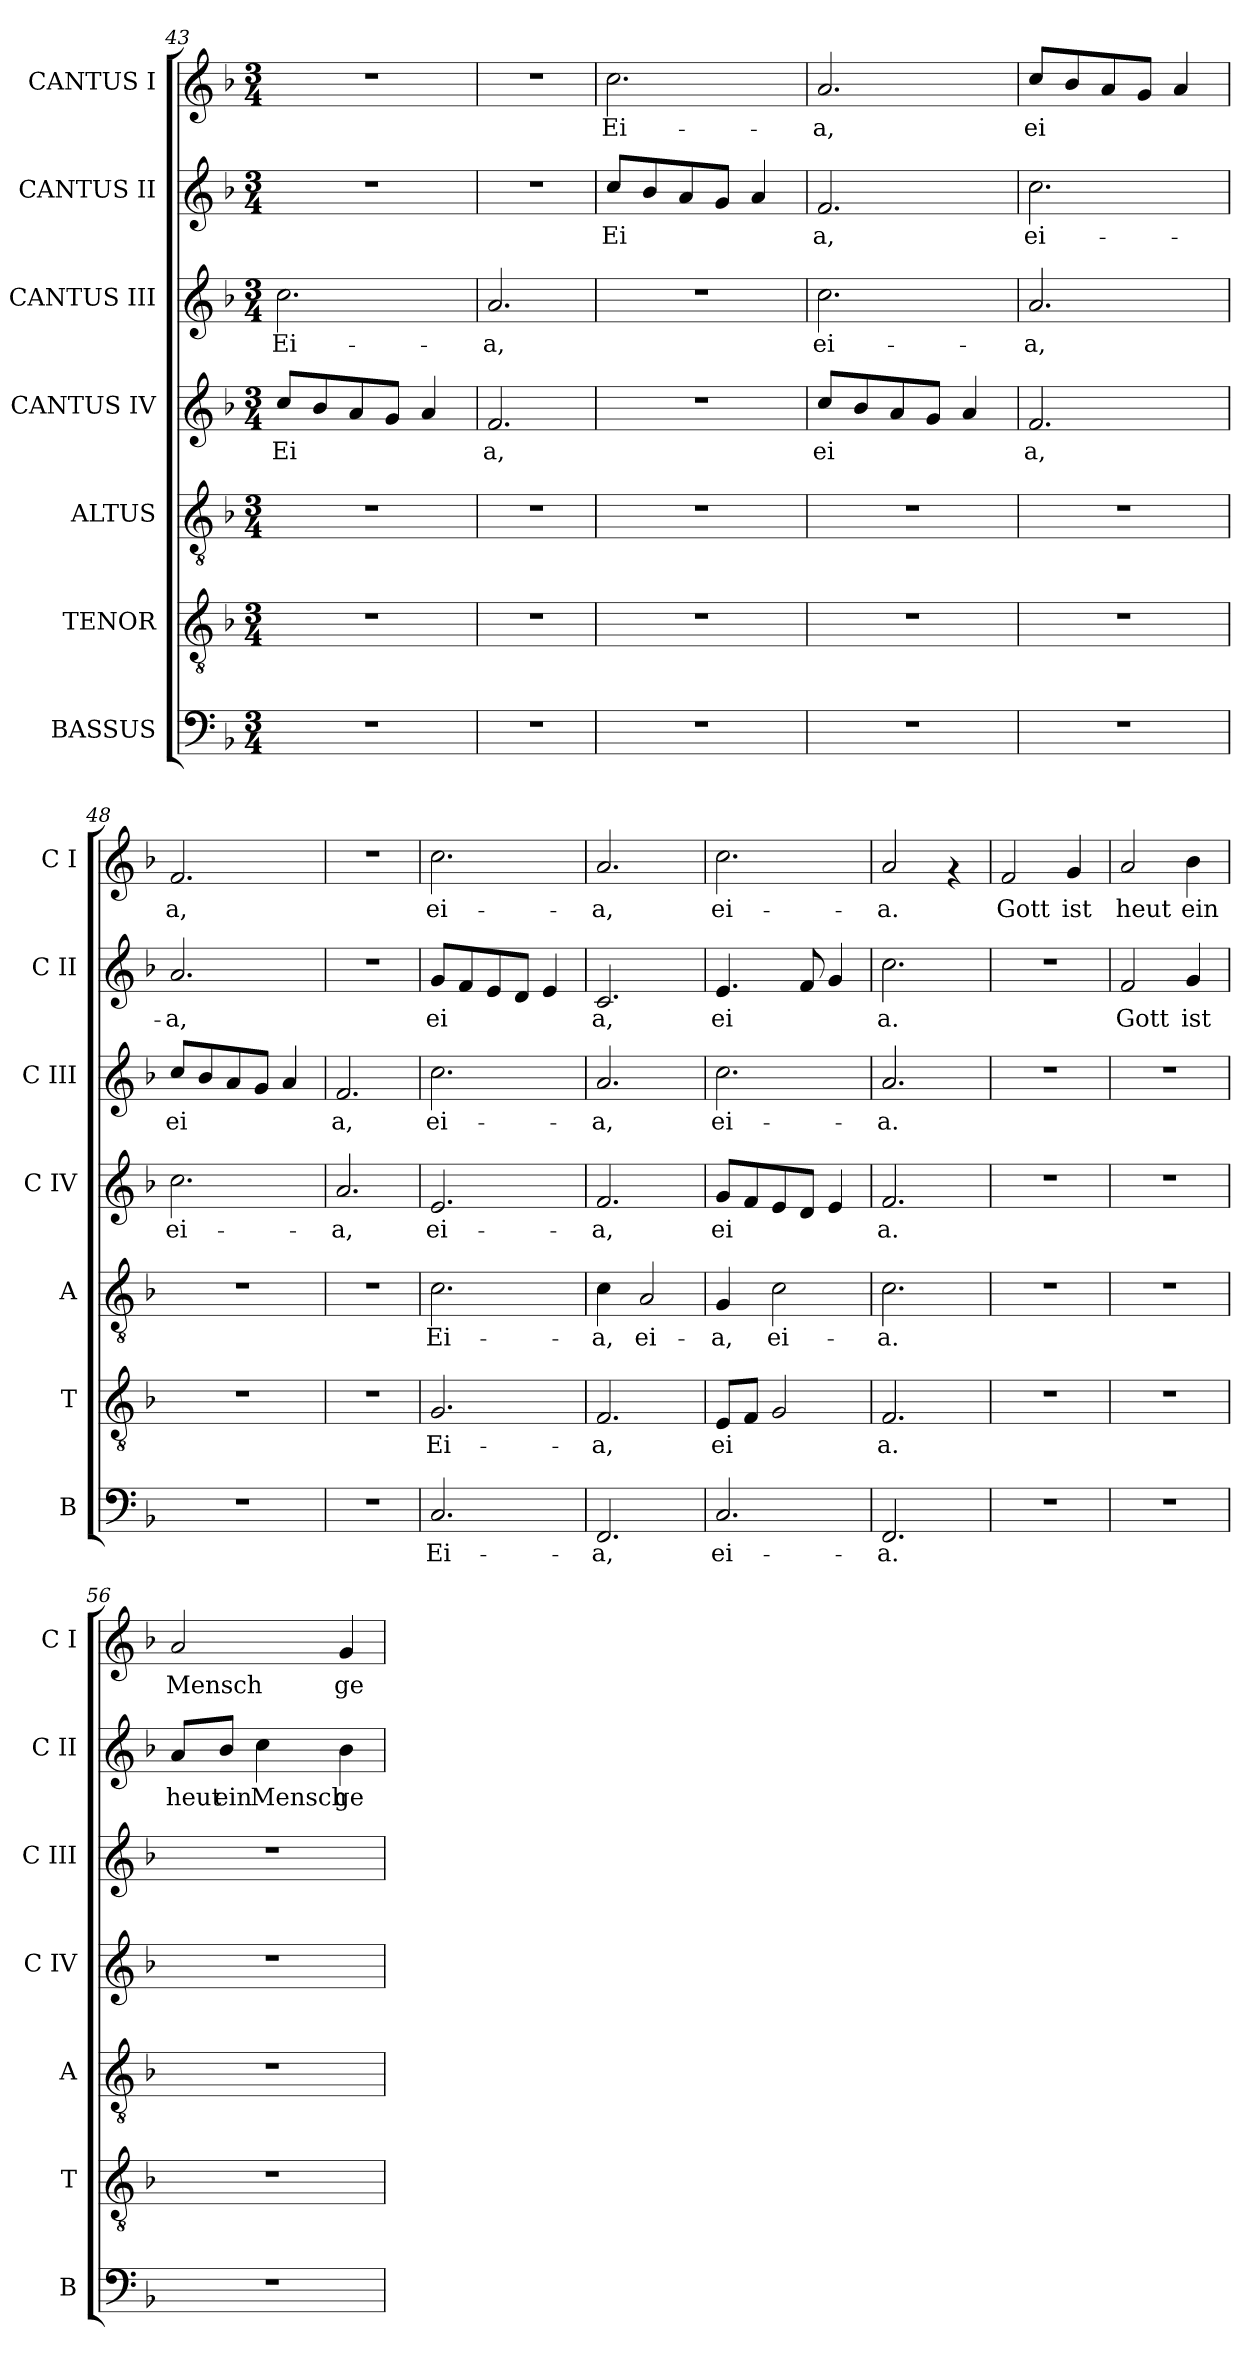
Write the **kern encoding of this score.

**kern	**text	**kern	**text	**kern	**text	**kern	**text	**kern	**text	**kern	**text	**kern	**text
*part7	*part7	*part6	*part6	*part5	*part5	*part4	*part4	*part3	*part3	*part2	*part2	*part1	*part1
*staff7	*staff7	*staff6	*staff6	*staff5	*staff5	*staff4	*staff4	*staff3	*staff3	*staff2	*staff2	*staff1	*staff1
*I"BASSUS	*	*I"TENOR	*	*I"ALTUS	*	*I"CANTUS IV	*	*I"CANTUS III	*	*I"CANTUS II	*	*I"CANTUS I	*
*I'B	*	*I'T	*	*I'A	*	*I'C IV	*	*I'C III	*	*I'C II	*	*I'C I	*
*clefF4	*	*clefGv2	*	*clefGv2	*	*clefG2	*	*clefG2	*	*clefG2	*	*clefG2	*
*k[b-]	*	*k[b-]	*	*k[b-]	*	*k[b-]	*	*k[b-]	*	*k[b-]	*	*k[b-]	*
*F:	*	*F:	*	*F:	*	*F:	*	*F:	*	*F:	*	*F:	*
*M3/4	*	*M3/4	*	*M3/4	*	*M3/4	*	*M3/4	*	*M3/4	*	*M3/4	*
=43	=43	=43	=43	=43	=43	=43	=43	=43	=43	=43	=43	=43	=43
!	!	!	!	!	!	!	!LO:LY:b:cj	!	!LO:LY:b:cj	!	!	!	!
2.r	.	2.r	.	2.r	.	8cc/L	Ei-	2.cc\	Ei-	2.r	.	2.r	.
!	!	!	!	!	!	!	!LO:LY:b:cj	!	!	!	!	!	!
.	.	.	.	.	.	8b-/	--	.	.	.	.	.	.
!	!	!	!	!	!	!	!LO:LY:b:cj	!	!	!	!	!	!
.	.	.	.	.	.	8a/	--	.	.	.	.	.	.
!	!	!	!	!	!	!	!LO:LY:b:cj	!	!	!	!	!	!
.	.	.	.	.	.	8g/J	--	.	.	.	.	.	.
!	!	!	!	!	!	!	!LO:LY:b:cj	!	!	!	!	!	!
.	.	.	.	.	.	4a/	--	.	.	.	.	.	.
=44	=44	=44	=44	=44	=44	=44	=44	=44	=44	=44	=44	=44	=44
!	!	!	!	!	!	!	!LO:LY:b:cj	!	!LO:LY:b:cj	!	!	!	!
2.r	.	2.r	.	2.r	.	2.f/	-a,	2.a/	-a,	2.r	.	2.r	.
=45	=45	=45	=45	=45	=45	=45	=45	=45	=45	=45	=45	=45	=45
!	!	!	!	!	!	!	!	!	!	!	!LO:LY:b:cj	!	!LO:LY:b:cj
2.r	.	2.r	.	2.r	.	2.r	.	2.r	.	8cc/L	Ei-	2.cc\	Ei-
!	!	!	!	!	!	!	!	!	!	!	!LO:LY:b:cj	!	!
.	.	.	.	.	.	.	.	.	.	8b-/	--	.	.
!	!	!	!	!	!	!	!	!	!	!	!LO:LY:b:cj	!	!
.	.	.	.	.	.	.	.	.	.	8a/	--	.	.
!	!	!	!	!	!	!	!	!	!	!	!LO:LY:b:cj	!	!
.	.	.	.	.	.	.	.	.	.	8g/J	--	.	.
!	!	!	!	!	!	!	!	!	!	!	!LO:LY:b:cj	!	!
.	.	.	.	.	.	.	.	.	.	4a/	--	.	.
=46	=46	=46	=46	=46	=46	=46	=46	=46	=46	=46	=46	=46	=46
!	!	!	!	!	!	!	!LO:LY:b:cj	!	!LO:LY:b:cj	!	!LO:LY:b:cj	!	!LO:LY:b:cj
2.r	.	2.r	.	2.r	.	8cc/L	ei-	2.cc\	ei-	2.f/	-a,	2.a/	-a,
!	!	!	!	!	!	!	!LO:LY:b:cj	!	!	!	!	!	!
.	.	.	.	.	.	8b-/	--	.	.	.	.	.	.
!	!	!	!	!	!	!	!LO:LY:b:cj	!	!	!	!	!	!
.	.	.	.	.	.	8a/	--	.	.	.	.	.	.
!	!	!	!	!	!	!	!LO:LY:b:cj	!	!	!	!	!	!
.	.	.	.	.	.	8g/J	--	.	.	.	.	.	.
!	!	!	!	!	!	!	!LO:LY:b:cj	!	!	!	!	!	!
.	.	.	.	.	.	4a/	--	.	.	.	.	.	.
!!LO:PB:g=z
=47	=47	=47	=47	=47	=47	=47	=47	=47	=47	=47	=47	=47	=47
!	!	!	!	!	!	!	!LO:LY:b:cj	!	!LO:LY:b:cj	!	!LO:LY:b:cj	!	!LO:LY:b:cj
2.r	.	2.r	.	2.r	.	2.f/	-a,	2.a/	-a,	2.cc\	ei-	8cc/L	ei-
!	!	!	!	!	!	!	!	!	!	!	!	!	!LO:LY:b:cj
.	.	.	.	.	.	.	.	.	.	.	.	8b-/	--
!	!	!	!	!	!	!	!	!	!	!	!	!	!LO:LY:b:cj
.	.	.	.	.	.	.	.	.	.	.	.	8a/	--
!	!	!	!	!	!	!	!	!	!	!	!	!	!LO:LY:b:cj
.	.	.	.	.	.	.	.	.	.	.	.	8g/J	--
!	!	!	!	!	!	!	!	!	!	!	!	!	!LO:LY:b:cj
.	.	.	.	.	.	.	.	.	.	.	.	4a/	--
=48	=48	=48	=48	=48	=48	=48	=48	=48	=48	=48	=48	=48	=48
!	!	!	!	!	!	!	!LO:LY:b:cj	!	!LO:LY:b:cj	!	!LO:LY:b:cj	!	!LO:LY:b:cj
2.r	.	2.r	.	2.r	.	2.cc\	ei-	8cc/L	ei-	2.a/	-a,	2.f/	-a,
!	!	!	!	!	!	!	!	!	!LO:LY:b:cj	!	!	!	!
.	.	.	.	.	.	.	.	8b-/	--	.	.	.	.
!	!	!	!	!	!	!	!	!	!LO:LY:b:cj	!	!	!	!
.	.	.	.	.	.	.	.	8a/	--	.	.	.	.
!	!	!	!	!	!	!	!	!	!LO:LY:b:cj	!	!	!	!
.	.	.	.	.	.	.	.	8g/J	--	.	.	.	.
!	!	!	!	!	!	!	!	!	!LO:LY:b:cj	!	!	!	!
.	.	.	.	.	.	.	.	4a/	--	.	.	.	.
=49	=49	=49	=49	=49	=49	=49	=49	=49	=49	=49	=49	=49	=49
!	!	!	!	!	!	!	!LO:LY:b:cj	!	!LO:LY:b:cj	!	!	!	!
2.r	.	2.r	.	2.r	.	2.a/	-a,	2.f/	-a,	2.r	.	2.r	.
=50	=50	=50	=50	=50	=50	=50	=50	=50	=50	=50	=50	=50	=50
!	!LO:LY:b:cj	!	!LO:LY:b:cj	!	!LO:LY:b:cj	!	!LO:LY:b:cj	!	!LO:LY:b:cj	!	!LO:LY:b:cj	!	!LO:LY:b:cj
2.C/	Ei-	2.G/	Ei-	2.c\	Ei-	2.e/	ei-	2.cc\	ei-	8g/L	ei-	2.cc\	ei-
!	!	!	!	!	!	!	!	!	!	!	!LO:LY:b:cj	!	!
.	.	.	.	.	.	.	.	.	.	8f/	--	.	.
!	!	!	!	!	!	!	!	!	!	!	!LO:LY:b:cj	!	!
.	.	.	.	.	.	.	.	.	.	8e/	--	.	.
!	!	!	!	!	!	!	!	!	!	!	!LO:LY:b:cj	!	!
.	.	.	.	.	.	.	.	.	.	8d/J	--	.	.
!	!	!	!	!	!	!	!	!	!	!	!LO:LY:b:cj	!	!
.	.	.	.	.	.	.	.	.	.	4e/	--	.	.
=51	=51	=51	=51	=51	=51	=51	=51	=51	=51	=51	=51	=51	=51
!	!LO:LY:b:cj	!	!LO:LY:b:cj	!	!LO:LY:b:cj	!	!LO:LY:b:cj	!	!LO:LY:b:cj	!	!LO:LY:b:cj	!	!LO:LY:b:cj
2.FF/	-a,	2.F/	-a,	4c\	-a,	2.f/	-a,	2.a/	-a,	2.c/	-a,	2.a/	-a,
!	!	!	!	!	!LO:LY:b:cj	!	!	!	!	!	!	!	!
.	.	.	.	2A/	ei-	.	.	.	.	.	.	.	.
=52	=52	=52	=52	=52	=52	=52	=52	=52	=52	=52	=52	=52	=52
!	!LO:LY:b:cj	!	!LO:LY:b:cj	!	!LO:LY:b:cj	!	!LO:LY:b:cj	!	!LO:LY:b:cj	!	!LO:LY:b:cj	!	!LO:LY:b:cj
2.C/	ei-	8E/L	ei-	4G/	-a,	8g/L	ei-	2.cc\	ei-	4.e/	ei-	2.cc\	ei-
!	!	!	!LO:LY:b:cj	!	!	!	!LO:LY:b:cj	!	!	!	!	!	!
.	.	8F/J	--	.	.	8f/	--	.	.	.	.	.	.
!	!	!	!LO:LY:b:cj	!	!LO:LY:b:cj	!	!LO:LY:b:cj	!	!	!	!	!	!
.	.	2G/	--	2c\	ei-	8e/	--	.	.	.	.	.	.
!	!	!	!	!	!	!	!LO:LY:b:cj	!	!	!	!LO:LY:b:cj	!	!
.	.	.	.	.	.	8d/J	--	.	.	8f/	--	.	.
!	!	!	!	!	!	!	!LO:LY:b:cj	!	!	!	!LO:LY:b:cj	!	!
.	.	.	.	.	.	4e/	--	.	.	4g/	--	.	.
=53	=53	=53	=53	=53	=53	=53	=53	=53	=53	=53	=53	=53	=53
!	!LO:LY:b:cj	!	!LO:LY:b:cj	!	!LO:LY:b:cj	!	!LO:LY:b:cj	!	!LO:LY:b:cj	!	!LO:LY:b:cj	!	!LO:LY:b:cj
2.FF/	-a.	2.F/	-a.	2.c\	-a.	2.f/	-a.	2.a/	-a.	2.cc\	-a.	2a/	-a.
.	.	.	.	.	.	.	.	.	.	.	.	4rf	.
=54	=54	=54	=54	=54	=54	=54	=54	=54	=54	=54	=54	=54	=54
!	!	!	!	!	!	!	!	!	!	!	!	!	!LO:LY:b:cj
2.r	.	2.r	.	2.r	.	2.r	.	2.r	.	2.r	.	2f/	Gott
!	!	!	!	!	!	!	!	!	!	!	!	!	!LO:LY:b:cj
.	.	.	.	.	.	.	.	.	.	.	.	4g/	ist
=55	=55	=55	=55	=55	=55	=55	=55	=55	=55	=55	=55	=55	=55
!	!	!	!	!	!	!	!	!	!	!	!LO:LY:b:cj	!	!LO:LY:b:cj
2.r	.	2.r	.	2.r	.	2.r	.	2.r	.	2f/	Gott	2a/	heut
!	!	!	!	!	!	!	!	!	!	!	!LO:LY:b:cj	!	!LO:LY:b:cj
.	.	.	.	.	.	.	.	.	.	4g/	ist	4b-\	ein
!!LO:PB:g=z
=56	=56	=56	=56	=56	=56	=56	=56	=56	=56	=56	=56	=56	=56
!	!	!	!	!	!	!	!	!	!	!	!LO:LY:b:cj	!	!LO:LY:b:cj
2.r	.	2.r	.	2.r	.	2.r	.	2.r	.	8a/L	heut	2a/	Mensch
!	!	!	!	!	!	!	!	!	!	!	!LO:LY:b:cj	!	!
.	.	.	.	.	.	.	.	.	.	8b-/J	ein	.	.
!	!	!	!	!	!	!	!	!	!	!	!LO:LY:b:cj	!	!
.	.	.	.	.	.	.	.	.	.	4cc\	Mensch	.	.
!	!	!	!	!	!	!	!	!	!	!	!LO:LY:b:cj	!	!LO:LY:b:cj
.	.	.	.	.	.	.	.	.	.	4b-\	ge-	4g/	ge-
=	=	=	=	=	=	=	=	=	=	=	=	=	=
*-	*-	*-	*-	*-	*-	*-	*-	*-	*-	*-	*-	*-	*-
